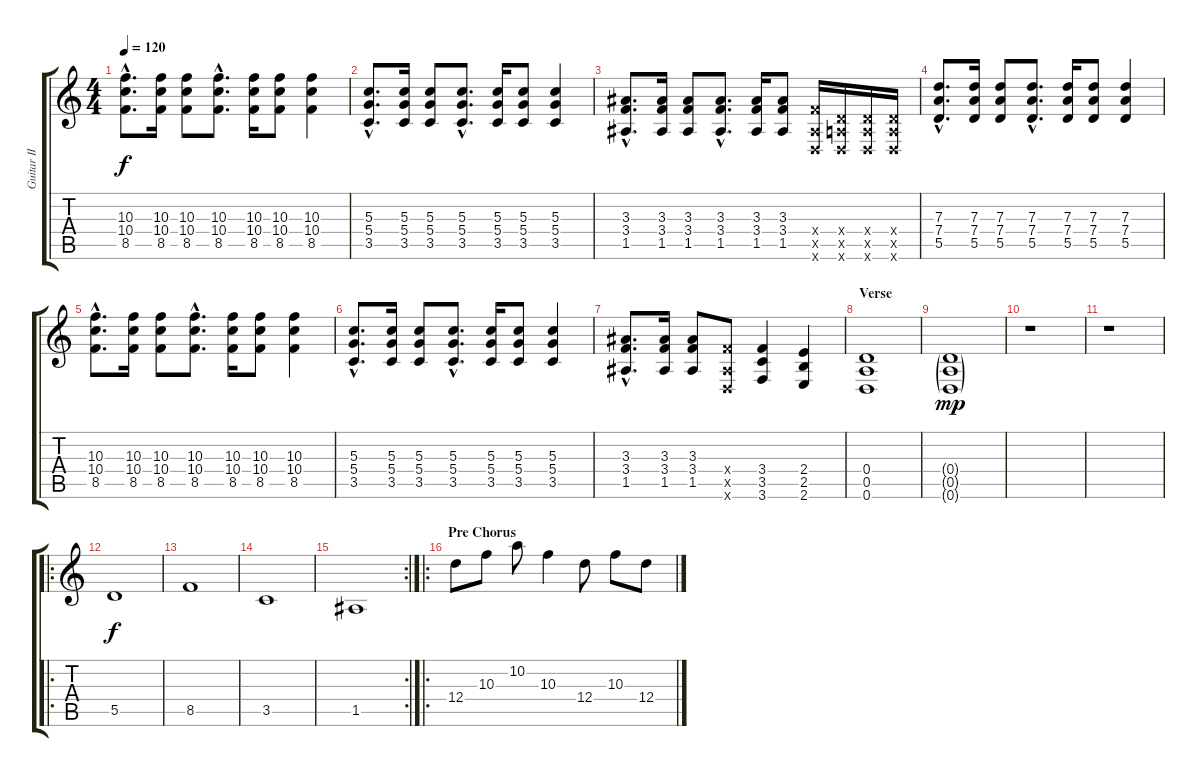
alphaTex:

\track ("Guitar II" "Guitar II") {instrument overdrivenguitar}
\staff {score tabs}
\tuning (E4 B3 G3 D3 A2 D2) {hide}
\ts (4 4)
\tempo 120
\clef g2
\ks c
(10.3{hac} 10.4{hac} 8.5{hac}).8{d dy f} (10.3 10.4 8.5).16 (10.3 10.4 8.5).8 (10.3{hac} 10.4{hac} 8.5{hac}).8{d} (10.3 10.4 8.5).16 (10.3 10.4 8.5).8 (10.3 10.4 8.5).4 |
(5.3{hac} 5.4{hac} 3.5{hac}).8{d} (5.3 5.4 3.5).16 (5.3 5.4 3.5).8 (5.3{hac} 5.4{hac} 3.5{hac}).8{d} (5.3 5.4 3.5).16 (5.3 5.4 3.5).8 (5.3 5.4 3.5).4 |
(3.3{hac} 3.4{hac} 1.5{hac}).8{d} (3.3 3.4 1.5).16 (3.3 3.4 1.5).8 (3.3{hac} 3.4{hac} 1.5{hac}).8{d} (3.3 3.4 1.5).16 (3.3 3.4 1.5).8 (3.4{x} 1.5{x} 0.6{x}).16 (0.4{x} 0.5{x} 0.6{x}).16 (0.4{x} 0.5{x} 0.6{x}).16 (0.4{x} 0.5{x} 0.6{x}).16 |
(7.3{hac} 7.4{hac} 5.5{hac}).8{d} (7.3 7.4 5.5).16 (7.3 7.4 5.5).8 (7.3{hac} 7.4{hac} 5.5{hac}).8{d} (7.3 7.4 5.5).16 (7.3 7.4 5.5).8 (7.3 7.4 5.5).4 |
(10.3{hac} 10.4{hac} 8.5{hac}).8{d} (10.3 10.4 8.5).16 (10.3 10.4 8.5).8 (10.3{hac} 10.4{hac} 8.5{hac}).8{d} (10.3 10.4 8.5).16 (10.3 10.4 8.5).8 (10.3 10.4 8.5).4 |
(5.3{hac} 5.4{hac} 3.5{hac}).8{d} (5.3 5.4 3.5).16 (5.3 5.4 3.5).8 (5.3{hac} 5.4{hac} 3.5{hac}).8{d} (5.3 5.4 3.5).16 (5.3 5.4 3.5).8 (5.3 5.4 3.5).4 |
(3.3{hac} 3.4{hac} 1.5{hac}).8{d} (3.3 3.4 1.5).16 (3.3 3.4 1.5).8 (3.4{x} 1.5{x} 0.6{x}).8 (3.4 3.5 3.6).4 (2.4 2.5 2.6).4 |
\section ("" "Verse")
(0.4 0.5 0.6).1 |
(0.4{g} 0.5{g} 0.6{g}).1{dy mp} |
r.1 |
r.1 |
\ro
5.5.1{dy f} |
8.5.1 |
3.5.1 |
\rc 2
1.5.1 |
\ro
\section ("" "Pre Chorus")
12.4.8 10.3.8 10.2.8 10.3.4 12.4.8 10.3.8 12.4.8
